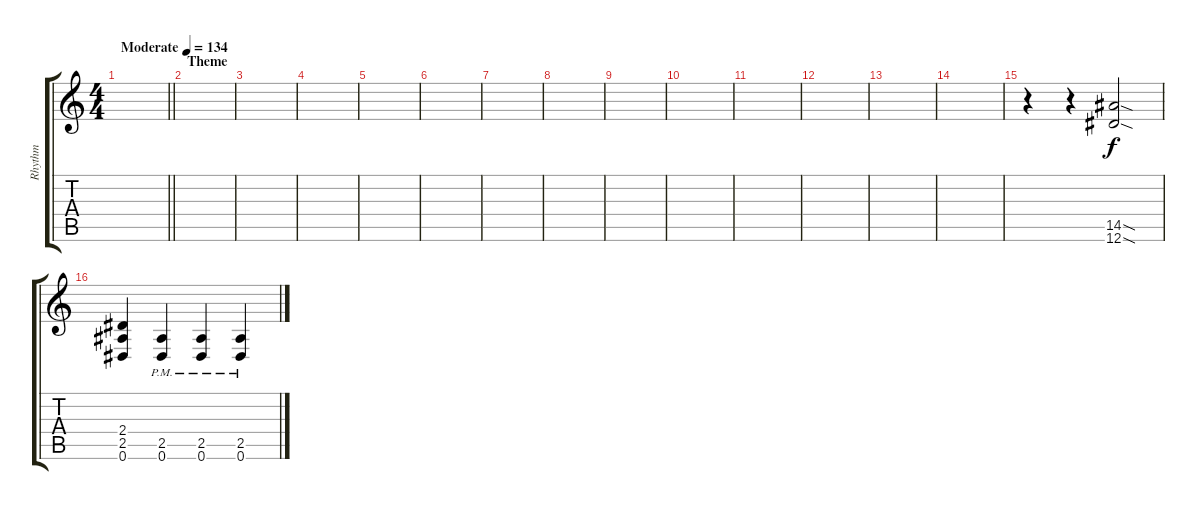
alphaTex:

\track ("Rhythm" "Rhythm") {instrument overdrivenguitar}
\staff {score tabs}
\tuning (Eb4 Bb3 Gb3 Db3 Ab2 Eb2) {hide}
\ts (4 4)
\tempo (134 "Moderate")
\clef g2
\barLineRight lightlight
\ks aminor
|
\section ("" "Theme")
|
|
|
|
|
|
|
|
|
|
|
|
|
r.4 r.4 (14.5{sod} 12.6{sod}).2 |
(2.4 2.5 0.6).4 (2.5{pm} 0.6{pm}).4 (2.5{pm} 0.6{pm}).4 (2.5{pm} 0.6{pm}).4
